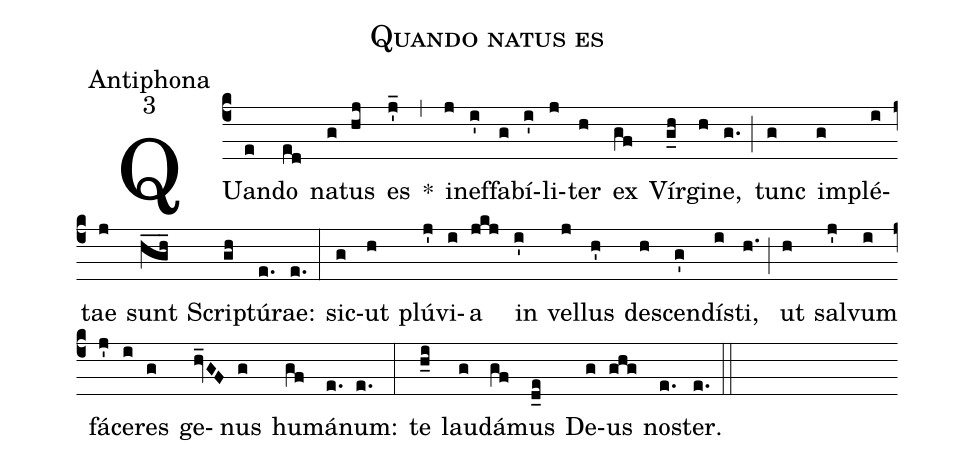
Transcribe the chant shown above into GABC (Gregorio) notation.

name:Quando natus es;
office-part:Antiphona;
mode:3;
%%
(c4) QUan(e)do(ed) na(g)tus(hj) es(j'_) *(,) in(j)ef(i')fa(g)bí(i')li(j)ter(h) ex(gf) Vír(g_h)gi(h)ne,(g.) (;) tunc(g) im(g)plé(i)tae(j) sunt(hgh___) Scri(gh)ptú(e.)rae:(e.) (:) sic(g)ut(h) plú(j')vi(i)a(jkj) in(i') vel(j)lus(h') de(h)scen(g')dí(i)sti,(h.) (;) ut(h) sal(j')vum(i) fá(j')ce(i)res(g) ge(hv_GF)nus(g) hu(gf)má(e.)num:(e.) (:) te(h_i) lau(g)dá(gf)mus(d_e) De(g)us(ghg) no(e.)ster.(e.) (::)
